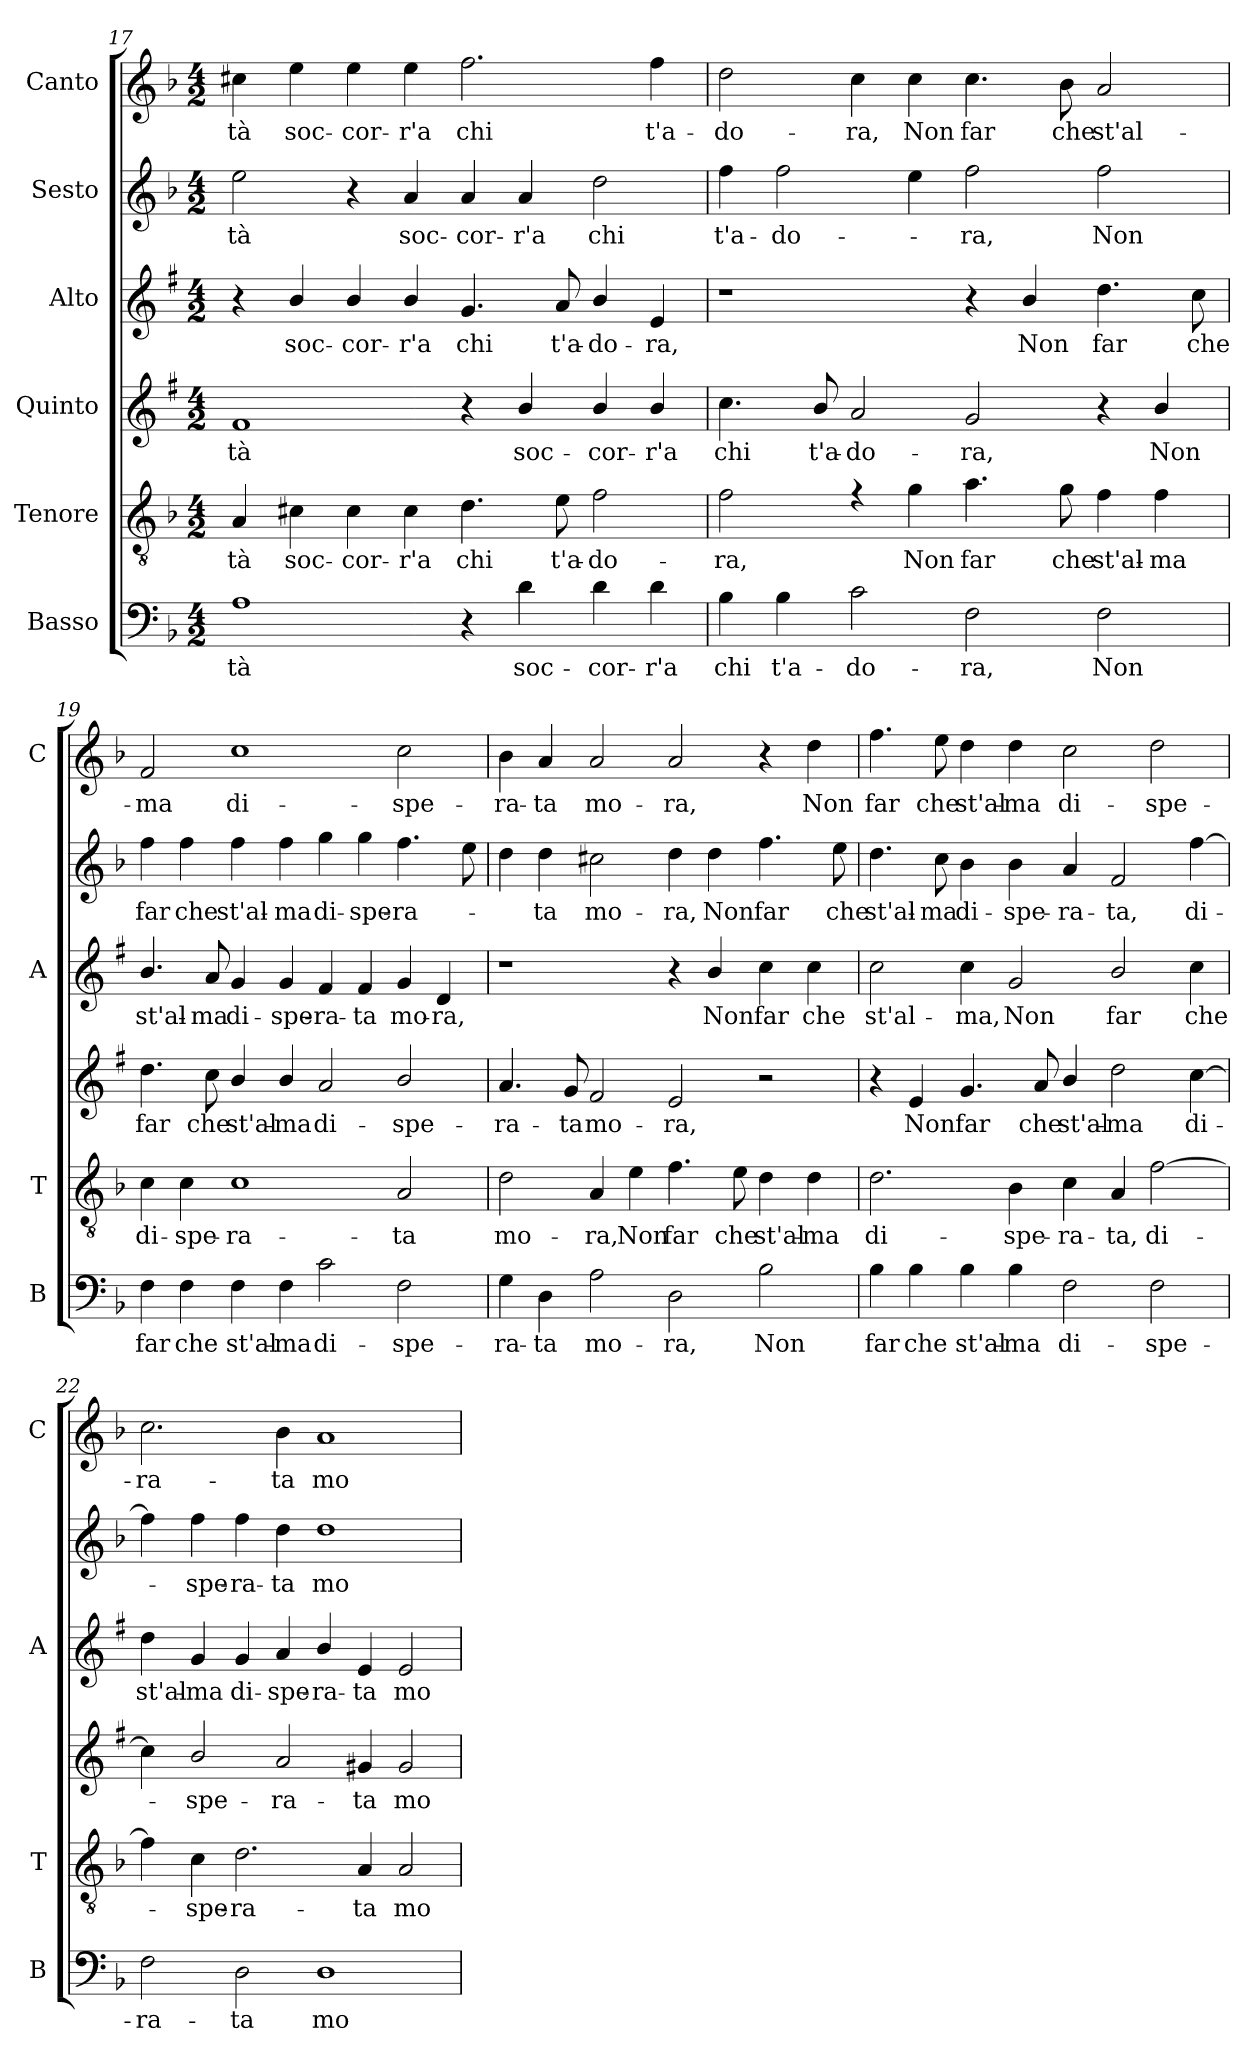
**kern	**text	**kern	**text	**kern	**text	**kern	**text	**kern	**text	**kern	**text
*part6	*part6	*part5	*part5	*part4	*part4	*part3	*part3	*part2	*part2	*part1	*part1
*staff6	*staff6	*staff5	*staff5	*staff4	*staff4	*staff3	*staff3	*staff2	*staff2	*staff1	*staff1
*I"Basso	*	*I"Tenore	*	*I"Quinto	*	*I"Alto	*	*I"Sesto	*	*I"Canto	*
*I'B	*	*I'T	*	*	*	*I'A	*	*	*	*I'C	*
!!LO:LB:g=z
*clefF4	*	*clefGv2	*	*clefG2	*	*clefG2	*	*clefG2	*	*clefG2	*
*	*	*	*	*ITrd1c2	*	*ITrd1c2	*	*	*	*	*
*k[b-]	*	*k[b-]	*	*k[b-]	*	*k[b-]	*	*k[b-]	*	*k[b-]	*
*F:	*	*F:	*	*F:	*	*F:	*	*F:	*	*F:	*
*M4/2	*	*M4/2	*	*M4/2	*	*M4/2	*	*M4/2	*	*M4/2	*
=17	=17	=17	=17	=17	=17	=17	=17	=17	=17	=17	=17
!	!LO:LY:b	!	!LO:LY:b	!	!LO:LY:b	!	!	!	!LO:LY:b	!	!LO:LY:b
1A	-tà	4A/	-tà	1e	-tà	4r	.	2ee\	-tà	4cc#X\	-tà
!	!	!	!LO:LY:b	!	!	!	!LO:LY:b	!	!	!	!LO:LY:b
.	.	4c#X\	soc-	.	.	4a/	soc-	.	.	4ee\	soc-
!	!	!	!LO:LY:b	!	!	!	!LO:LY:b	!	!	!	!LO:LY:b
.	.	4c#\	-cor-	.	.	4a/	-cor-	4r	.	4ee\	-cor-
!	!	!	!LO:LY:b	!	!	!	!LO:LY:b	!	!LO:LY:b	!	!LO:LY:b
.	.	4c#\	-r'a	.	.	4a/	-r'a	4a/	soc-	4ee\	-r'a
!	!	!	!LO:LY:b	!	!	!	!LO:LY:b	!	!LO:LY:b	!	!LO:LY:b
4r	.	4.d\	chi	4r	.	4.f/	chi	4a/	-cor-	2.ff\	chi
!	!LO:LY:b	!	!	!	!LO:LY:b	!	!	!	!LO:LY:b	!	!
4d\	soc-	.	.	4a/	soc-	.	.	4a/	-r'a	.	.
!	!	!	!LO:LY:b	!	!	!	!LO:LY:b	!	!	!	!
.	.	8e\	t'a-	.	.	8g/	t'a-	.	.	.	.
!	!LO:LY:b	!	!LO:LY:b	!	!LO:LY:b	!	!LO:LY:b	!	!LO:LY:b	!	!
4d\	-cor-	2f\	-do-	4a/	-cor-	4a/	-do-	2dd\	chi	.	.
!	!LO:LY:b	!	!	!	!LO:LY:b	!	!LO:LY:b	!	!	!	!LO:LY:b
4d\	-r'a	.	.	4a/	-r'a	4d/	-ra,	.	.	4ff\	t'a-
=18	=18	=18	=18	=18	=18	=18	=18	=18	=18	=18	=18
!	!LO:LY:b	!	!LO:LY:b	!	!LO:LY:b	!	!	!	!LO:LY:b	!	!LO:LY:b
4B-\	chi	2f\	-ra,	4.b-\	chi	1r	.	4ff\	t'a-	2dd\	-do-
!	!LO:LY:b	!	!	!	!	!	!	!	!LO:LY:b	!	!
4B-\	t'a-	.	.	.	.	.	.	2ff\	-do-	.	.
!	!	!	!	!	!LO:LY:b	!	!	!	!	!	!
.	.	.	.	8a/	t'a-	.	.	.	.	.	.
!	!LO:LY:b	!	!	!	!LO:LY:b	!	!	!	!	!	!LO:LY:b
2c\	-do-	4rf	.	2g/	-do-	.	.	.	.	4cc\	-ra,
!	!	!	!LO:LY:b	!	!	!	!	!	!	!	!LO:LY:b
.	.	4g\	Non	.	.	.	.	4ee\	.	4cc\	Non
!	!LO:LY:b	!	!LO:LY:b	!	!LO:LY:b	!	!	!	!LO:LY:b	!	!LO:LY:b
2F\	-ra,	4.a\	far	2f/	-ra,	4r	.	2ff\	-ra,	4.cc\	far
!	!	!	!	!	!	!	!LO:LY:b	!	!	!	!
.	.	.	.	.	.	4a/	Non	.	.	.	.
!	!	!	!LO:LY:b	!	!	!	!	!	!	!	!LO:LY:b
.	.	8g\	che	.	.	.	.	.	.	8b-\	che
!	!LO:LY:b	!	!LO:LY:b	!	!	!	!LO:LY:b	!	!LO:LY:b	!	!LO:LY:b
2F\	Non	4f\	st'al-	4r	.	4.cc\	far	2ff\	Non	2a/	st'al-
!	!	!	!LO:LY:b	!	!LO:LY:b	!	!	!	!	!	!
.	.	4f\	-ma	4a/	Non	.	.	.	.	.	.
!	!	!	!	!	!	!	!LO:LY:b	!	!	!	!
.	.	.	.	.	.	8b-\	che	.	.	.	.
=19	=19	=19	=19	=19	=19	=19	=19	=19	=19	=19	=19
!	!LO:LY:b	!	!LO:LY:b	!	!LO:LY:b	!	!LO:LY:b	!	!LO:LY:b	!	!LO:LY:b
4F\	far	4c\	di-	4.cc\	far	4.a/	st'al-	4ff\	far	2f/	-ma
!	!LO:LY:b	!	!LO:LY:b	!	!	!	!	!	!LO:LY:b	!	!
4F\	che	4c\	-spe-	.	.	.	.	4ff\	che	.	.
!	!	!	!	!	!LO:LY:b	!	!LO:LY:b	!	!	!	!
.	.	.	.	8b-\	che	8g/	-ma	.	.	.	.
!	!LO:LY:b	!	!LO:LY:b	!	!LO:LY:b	!	!LO:LY:b	!	!LO:LY:b	!	!LO:LY:b
4F\	st'al-	1c	-ra-	4a/	st'al-	4f/	di-	4ff\	st'al-	1cc	di-
!	!LO:LY:b	!	!	!	!LO:LY:b	!	!LO:LY:b	!	!LO:LY:b	!	!
4F\	-ma	.	.	4a/	-ma	4f/	-spe-	4ff\	-ma	.	.
!	!LO:LY:b	!	!	!	!LO:LY:b	!	!LO:LY:b	!	!LO:LY:b	!	!
2c\	di-	.	.	2g/	di-	4e/	-ra-	4gg\	di-	.	.
!	!	!	!	!	!	!	!LO:LY:b	!	!LO:LY:b	!	!
.	.	.	.	.	.	4e/	-ta	4gg\	-spe-	.	.
!	!LO:LY:b	!	!LO:LY:b	!	!LO:LY:b	!	!LO:LY:b	!	!LO:LY:b	!	!LO:LY:b
2F\	-spe-	2A/	-ta	2a/	-spe-	4f/	mo-	4.ff\	-ra-	2cc\	-spe-
!	!	!	!	!	!	!	!LO:LY:b	!	!	!	!
.	.	.	.	.	.	4c/	-ra,	.	.	.	.
.	.	.	.	.	.	.	.	8ee\	.	.	.
=20	=20	=20	=20	=20	=20	=20	=20	=20	=20	=20	=20
!	!LO:LY:b	!	!LO:LY:b	!	!LO:LY:b	!	!	!	!	!	!LO:LY:b
4G\	-ra-	2d\	mo-	4.g/	-ra-	1r	.	4dd\	.	4b-\	-ra-
!	!LO:LY:b	!	!	!	!	!	!	!	!LO:LY:b	!	!LO:LY:b
4D\	-ta	.	.	.	.	.	.	4dd\	-ta	4a/	-ta
!	!	!	!	!	!LO:LY:b	!	!	!	!	!	!
.	.	.	.	8f/	-ta	.	.	.	.	.	.
!	!LO:LY:b	!	!LO:LY:b	!	!LO:LY:b	!	!	!	!LO:LY:b	!	!LO:LY:b
2A\	mo-	4A/	-ra,	2e/	mo-	.	.	2cc#X\	mo-	2a/	mo-
!	!	!	!LO:LY:b	!	!	!	!	!	!	!	!
.	.	4e\	Non	.	.	.	.	.	.	.	.
!	!LO:LY:b	!	!LO:LY:b	!	!LO:LY:b	!	!	!	!LO:LY:b	!	!LO:LY:b
2D\	-ra,	4.f\	far	2d/	-ra,	4r	.	4dd\	-ra,	2a/	-ra,
!	!	!	!	!	!	!	!LO:LY:b	!	!LO:LY:b	!	!
.	.	.	.	.	.	4a/	Non	4dd\	Non	.	.
!	!	!	!LO:LY:b	!	!	!	!	!	!	!	!
.	.	8e\	che	.	.	.	.	.	.	.	.
!	!LO:LY:b	!	!LO:LY:b	!	!	!	!LO:LY:b	!	!LO:LY:b	!	!
2B-\	Non	4d\	st'al-	2r	.	4b-\	far	4.ff\	far	4r	.
!	!	!	!LO:LY:b	!	!	!	!LO:LY:b	!	!	!	!LO:LY:b
.	.	4d\	-ma	.	.	4b-\	che	.	.	4dd\	Non
!	!	!	!	!	!	!	!	!	!LO:LY:b	!	!
.	.	.	.	.	.	.	.	8ee\	che	.	.
!!LO:PB:g=z
=21	=21	=21	=21	=21	=21	=21	=21	=21	=21	=21	=21
!	!LO:LY:b	!	!LO:LY:b	!	!	!	!LO:LY:b	!	!LO:LY:b	!	!LO:LY:b
4B-\	far	2.d\	di-	4r	.	2b-\	st'al-	4.dd\	st'al-	4.ff\	far
!	!LO:LY:b	!	!	!	!LO:LY:b	!	!	!	!	!	!
4B-\	che	.	.	4d/	Non	.	.	.	.	.	.
!	!	!	!	!	!	!	!	!	!LO:LY:b	!	!LO:LY:b
.	.	.	.	.	.	.	.	8cc\	-ma	8ee\	che
!	!LO:LY:b	!	!	!	!LO:LY:b	!	!LO:LY:b	!	!LO:LY:b	!	!LO:LY:b
4B-\	st'al-	.	.	4.f/	far	4b-\	-ma,	4b-\	di-	4dd\	st'al-
!	!LO:LY:b	!	!LO:LY:b	!	!	!	!LO:LY:b	!	!LO:LY:b	!	!LO:LY:b
4B-\	-ma	4B-\	-spe-	.	.	2f/	Non	4b-\	-spe-	4dd\	-ma
!	!	!	!	!	!LO:LY:b	!	!	!	!	!	!
.	.	.	.	8g/	che	.	.	.	.	.	.
!	!LO:LY:b	!	!LO:LY:b	!	!LO:LY:b	!	!	!	!LO:LY:b	!	!LO:LY:b
2F\	di-	4c\	-ra-	4a/	st'al-	.	.	4a/	-ra-	2cc\	di-
!	!	!	!LO:LY:b	!	!LO:LY:b	!	!LO:LY:b	!	!LO:LY:b	!	!
.	.	4A/	-ta,	2cc\	-ma	2a/	far	2f/	-ta,	.	.
!	!LO:LY:b	!	!LO:LY:b	!	!	!	!	!	!	!	!LO:LY:b
2F\	-spe-	[2f\	di-	.	.	.	.	.	.	2dd\	-spe-
!	!	!	!	!	!LO:LY:b	!	!LO:LY:b	!	!LO:LY:b	!	!
.	.	.	.	[4b-\	di-	4b-\	che	[4ff\	di-	.	.
=22	=22	=22	=22	=22	=22	=22	=22	=22	=22	=22	=22
!	!LO:LY:b	!	!	!	!	!	!LO:LY:b	!	!	!	!LO:LY:b
2F\	-ra-	4f\]	.	4b-\]	.	4cc\	st'al-	4ff\]	.	2.cc\	-ra-
!	!	!	!LO:LY:b	!	!LO:LY:b	!	!LO:LY:b	!	!LO:LY:b	!	!
.	.	4c\	-spe-	2a/	-spe-	4f/	-ma	4ff\	-spe-	.	.
!	!LO:LY:b	!	!LO:LY:b	!	!	!	!LO:LY:b	!	!LO:LY:b	!	!
2D\	-ta	2.d\	-ra-	.	.	4f/	di-	4ff\	-ra-	.	.
!	!	!	!	!	!LO:LY:b	!	!LO:LY:b	!	!LO:LY:b	!	!LO:LY:b
.	.	.	.	2g/	-ra-	4g/	-spe-	4dd\	-ta	4b-\	-ta
!	!LO:LY:b	!	!	!	!	!	!LO:LY:b	!	!LO:LY:b	!	!LO:LY:b
1D	mo-	.	.	.	.	4a/	-ra-	1dd	mo-	1a	mo-
!	!	!	!LO:LY:b	!	!LO:LY:b	!	!LO:LY:b	!	!	!	!
.	.	4A/	-ta	4f#X/	-ta	4d/	-ta	.	.	.	.
!	!	!	!LO:LY:b	!	!LO:LY:b	!	!LO:LY:b	!	!	!	!
.	.	2A/	mo-	2f#/	mo-	2d/	mo-	.	.	.	.
=	=	=	=	=	=	=	=	=	=	=	=
*-	*-	*-	*-	*-	*-	*-	*-	*-	*-	*-	*-
